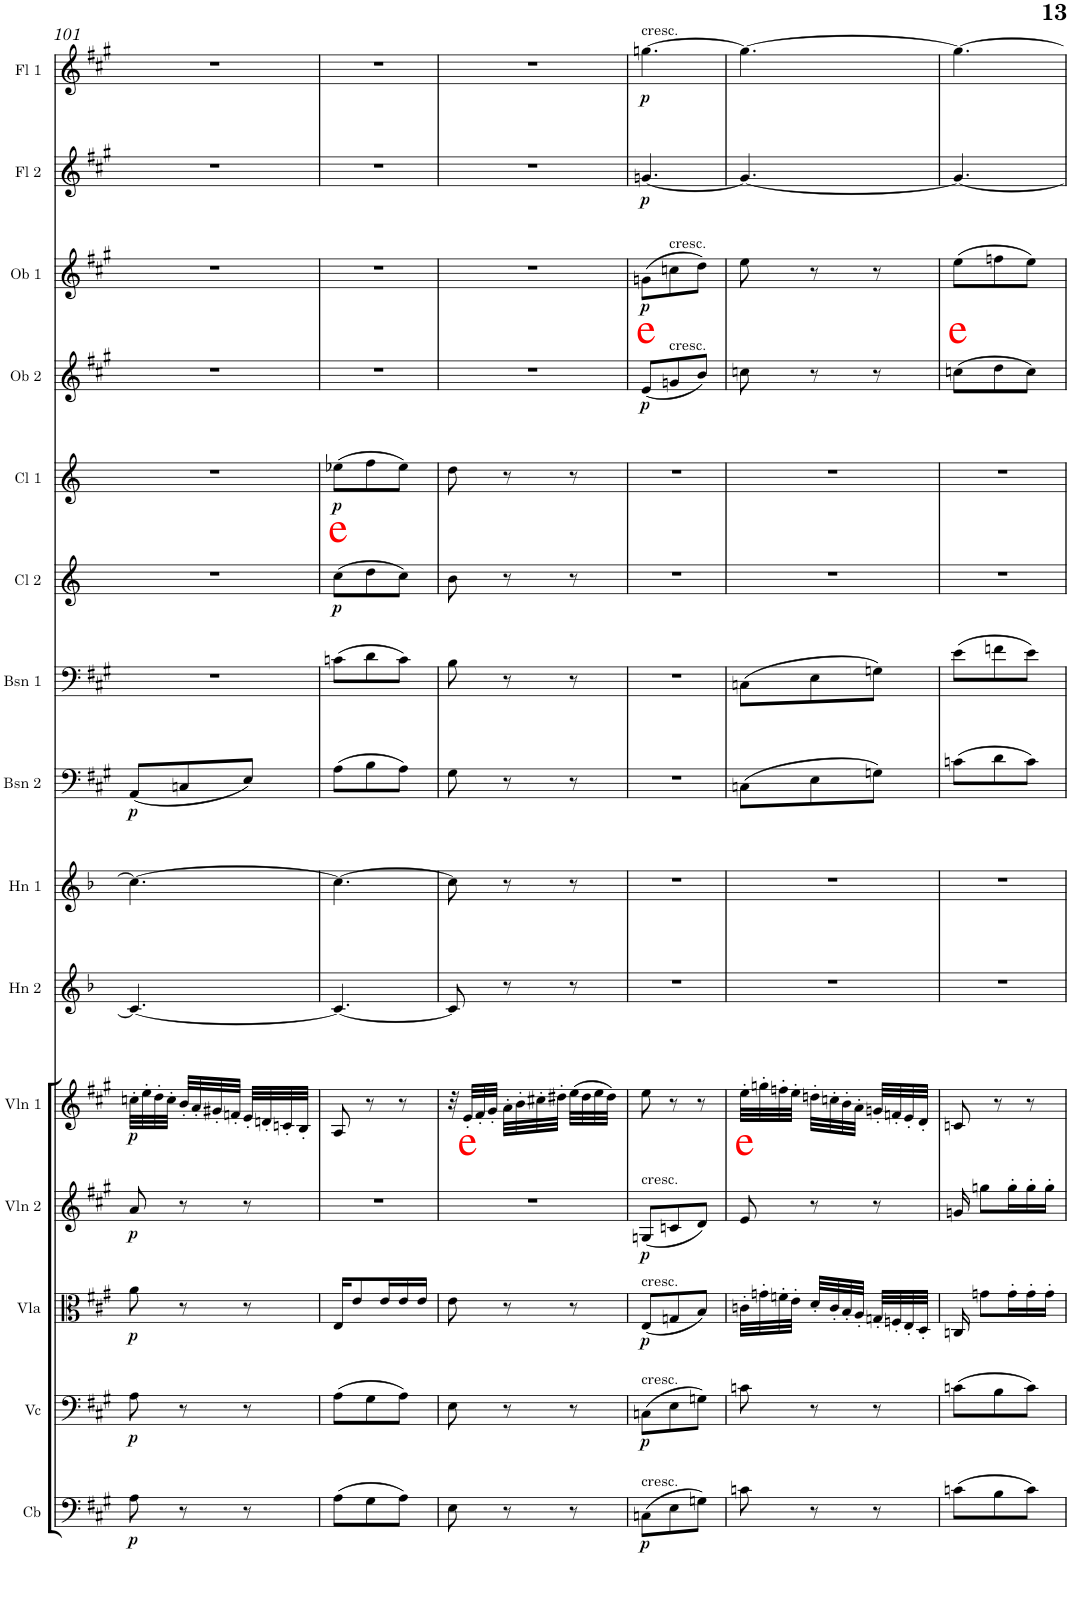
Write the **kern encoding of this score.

**kern	**dynam	**kern	**dynam	**kern	**dynam	**kern	**dynam	**kern	**text	**dynam	**kern	**kern	**kern	**dynam	**kern	**kern	**dynam	**kern	**text	**dynam	**kern	**dynam	**kern	**text	**dynam	**kern	**dynam	**kern	**dynam
*part15	*part15	*part14	*part14	*part13	*part13	*part12	*part12	*part11	*part11	*part11	*part10	*part9	*part8	*part8	*part7	*part6	*part6	*part5	*part5	*part5	*part4	*part4	*part3	*part3	*part3	*part2	*part2	*part1	*part1
*staff15	*staff15	*staff14	*staff14	*staff13	*staff13	*staff12	*staff12	*staff11	*staff11	*staff11	*staff10	*staff9	*staff8	*staff8	*staff7	*staff6	*staff6	*staff5	*staff5	*staff5	*staff4	*staff4	*staff3	*staff3	*staff3	*staff2	*staff2	*staff1	*staff1
*I"Contrabass	*	*I"Violoncello	*	*I"Viola	*	*I"Violin 2	*	*I"Violin 1	*	*	*I"E Horn 2 (orig. E and A)	*I"E Horn 1 (orig. E and A)	*I"Bassoon 2	*	*I"Bassoon 1	*I"A Clarinet 2	*	*I"A Clarinet 1	*	*	*I"Oboe 2	*	*I"Oboe 1	*	*	*I"Flute 2	*	*I"Flute 1	*
*I'Cb	*	*I'Vc	*	*I'Vla	*	*I'Vln 2	*	*I'Vln 1	*	*	*I'Hn 2	*I'Hn 1	*I'Bsn 2	*	*I'Bsn 1	*I'Cl 2	*	*I'Cl 1	*	*	*I'Ob 2	*	*I'Ob 1	*	*	*I'Fl 2	*	*I'Fl 1	*
!!LO:PB:g=z
*clefF4	*	*clefF4	*	*clefC3	*	*clefG2	*	*clefG2	*	*	*clefG2	*clefG2	*clefF4	*	*clefF4	*clefG2	*	*clefG2	*	*	*clefG2	*	*clefG2	*	*	*clefG2	*	*clefG2	*
*Trd7c12	*	*	*	*	*	*	*	*	*	*	*Trd5c8	*Trd5c8	*	*	*	*Trd2c3	*	*Trd2c3	*	*	*	*	*	*	*	*	*	*	*
*k[f#c#g#]	*	*k[f#c#g#]	*	*k[f#c#g#]	*	*k[f#c#g#]	*	*k[f#c#g#]	*	*	*k[b-]	*k[b-]	*k[f#c#g#]	*	*k[f#c#g#]	*k[]	*	*k[]	*	*	*k[f#c#g#]	*	*k[f#c#g#]	*	*	*k[f#c#g#]	*	*k[f#c#g#]	*
*M3/8	*	*M3/8	*	*M3/8	*	*M3/8	*	*M3/8	*	*	*M3/8	*M3/8	*M3/8	*	*M3/8	*M3/8	*	*M3/8	*	*	*M3/8	*	*M3/8	*	*	*M3/8	*	*M3/8	*
=101	=101	=101	=101	=101	=101	=101	=101	=101	=101	=101	=101	=101	=101	=101	=101	=101	=101	=101	=101	=101	=101	=101	=101	=101	=101	=101	=101	=101	=101
!	!LO:DY:b	!	!LO:DY:b	!	!LO:DY:b	!	!LO:DY:b	!	!	!LO:DY:b	!	!	!	!LO:DY:b	!	!	!	!	!	!	!	!	!	!	!	!	!	!	!
8A\	p	8A\	p	8a\	p	8a/	p	32ccn'\LLL	.	p	4.c/_	4.cc\_	(8AA/L	p	4.r	4.r	.	4.r	.	.	4.r	.	4.r	.	.	4.r	.	4.r	.
.	.	.	.	.	.	.	.	32ee'\	.	.	.	.	.	.	.	.	.	.	.	.	.	.	.	.	.	.	.	.	.
.	.	.	.	.	.	.	.	32dd'\	.	.	.	.	.	.	.	.	.	.	.	.	.	.	.	.	.	.	.	.	.
.	.	.	.	.	.	.	.	32cc'\JJJ	.	.	.	.	.	.	.	.	.	.	.	.	.	.	.	.	.	.	.	.	.
8r	.	8r	.	8r	.	8r	.	32b'/LLL	.	.	.	.	8Cn/	.	.	.	.	.	.	.	.	.	.	.	.	.	.	.	.
.	.	.	.	.	.	.	.	32a'/	.	.	.	.	.	.	.	.	.	.	.	.	.	.	.	.	.	.	.	.	.
.	.	.	.	.	.	.	.	32g#X'/	.	.	.	.	.	.	.	.	.	.	.	.	.	.	.	.	.	.	.	.	.
.	.	.	.	.	.	.	.	32fn'/JJJ	.	.	.	.	.	.	.	.	.	.	.	.	.	.	.	.	.	.	.	.	.
8r	.	8r	.	8r	.	8r	.	32e'/LLL	.	.	.	.	8E/J)	.	.	.	.	.	.	.	.	.	.	.	.	.	.	.	.
.	.	.	.	.	.	.	.	32dn'/	.	.	.	.	.	.	.	.	.	.	.	.	.	.	.	.	.	.	.	.	.
.	.	.	.	.	.	.	.	32cn'/	.	.	.	.	.	.	.	.	.	.	.	.	.	.	.	.	.	.	.	.	.
.	.	.	.	.	.	.	.	32B'/JJJ	.	.	.	.	.	.	.	.	.	.	.	.	.	.	.	.	.	.	.	.	.
=102	=102	=102	=102	=102	=102	=102	=102	=102	=102	=102	=102	=102	=102	=102	=102	=102	=102	=102	=102	=102	=102	=102	=102	=102	=102	=102	=102	=102	=102
!	!	!	!	!	!	!	!	!	!	!	!	!	!	!	!	!	!LO:DY:b	!	!LO:LY:b:color=#FF0000	!LO:DY:b	!	!	!	!	!	!	!	!	!
(8A\L	.	(8A\L	.	16E/KL	.	4.r	.	8A/	.	.	4.c/_	4.cc\_	(8A\L	.	(8cn\L	(8cc\L	p	(8ee-X\L	e	p	4.r	.	4.r	.	.	4.r	.	4.r	.
.	.	.	.	8e/	.	.	.	.	.	.	.	.	.	.	.	.	.	.	.	.	.	.	.	.	.	.	.	.	.
8G#\	.	8G#\	.	.	.	.	.	8r	.	.	.	.	8B\	.	8d\	8dd\	.	8ff\	.	.	.	.	.	.	.	.	.	.	.
.	.	.	.	16e/L	.	.	.	.	.	.	.	.	.	.	.	.	.	.	.	.	.	.	.	.	.	.	.	.	.
8A\J)	.	8A\J)	.	16e/	.	.	.	8r	.	.	.	.	8A\J)	.	8c\J)	8cc\J)	.	8ee-\J)	.	.	.	.	.	.	.	.	.	.	.
.	.	.	.	16e/JJ	.	.	.	.	.	.	.	.	.	.	.	.	.	.	.	.	.	.	.	.	.	.	.	.	.
=103	=103	=103	=103	=103	=103	=103	=103	=103	=103	=103	=103	=103	=103	=103	=103	=103	=103	=103	=103	=103	=103	=103	=103	=103	=103	=103	=103	=103	=103
8E\	.	8E\	.	8e\	.	4.r	.	32r	.	.	8c/]	8cc\]	8G#\	.	8B\	8b\	.	8dd\	.	.	4.r	.	4.r	.	.	4.r	.	4.r	.
!	!	!	!	!	!	!	!	!	!LO:LY:b:color=#FF0000	!	!	!	!	!	!	!	!	!	!	!	!	!	!	!	!	!	!	!	!
.	.	.	.	.	.	.	.	32e'/LLL	e	.	.	.	.	.	.	.	.	.	.	.	.	.	.	.	.	.	.	.	.
.	.	.	.	.	.	.	.	32f#'/	.	.	.	.	.	.	.	.	.	.	.	.	.	.	.	.	.	.	.	.	.
.	.	.	.	.	.	.	.	32g#'/JJJ	.	.	.	.	.	.	.	.	.	.	.	.	.	.	.	.	.	.	.	.	.
8r	.	8r	.	8r	.	.	.	32a'\LLL	.	.	8r	8r	8r	.	8r	8r	.	8r	.	.	.	.	.	.	.	.	.	.	.
.	.	.	.	.	.	.	.	32b'\	.	.	.	.	.	.	.	.	.	.	.	.	.	.	.	.	.	.	.	.	.
.	.	.	.	.	.	.	.	32cc#X'\	.	.	.	.	.	.	.	.	.	.	.	.	.	.	.	.	.	.	.	.	.
.	.	.	.	.	.	.	.	32dd#X'\JJJ	.	.	.	.	.	.	.	.	.	.	.	.	.	.	.	.	.	.	.	.	.
8r	.	8r	.	8r	.	.	.	(32ee\LLL	.	.	8r	8r	8r	.	8r	8r	.	8r	.	.	.	.	.	.	.	.	.	.	.
.	.	.	.	.	.	.	.	32dd#\	.	.	.	.	.	.	.	.	.	.	.	.	.	.	.	.	.	.	.	.	.
.	.	.	.	.	.	.	.	32ee\	.	.	.	.	.	.	.	.	.	.	.	.	.	.	.	.	.	.	.	.	.
.	.	.	.	.	.	.	.	32dd#\JJJ)	.	.	.	.	.	.	.	.	.	.	.	.	.	.	.	.	.	.	.	.	.
=104	=104	=104	=104	=104	=104	=104	=104	=104	=104	=104	=104	=104	=104	=104	=104	=104	=104	=104	=104	=104	=104	=104	=104	=104	=104	=104	=104	=104	=104
!	!	!	!	!	!	!	!	!	!	!	!	!	!	!	!	!	!	!	!	!	!	!	!	!	!	!	!	!LO:TX:a:t=cresc.	!
!	!	!	!	!	!	!LO:TX:a:t=cresc.	!	!	!	!	!	!	!	!	!	!	!	!	!	!	!	!	!	!	!	!	!	!	!
!	!	!	!	!LO:TX:a:t=cresc.	!	!	!	!	!	!	!	!	!	!	!	!	!	!	!	!	!	!	!	!	!	!	!	!	!
!	!	!LO:TX:a:t=cresc.	!	!	!	!	!	!	!	!	!	!	!	!	!	!	!	!	!	!	!	!	!	!	!	!	!	!	!
!LO:TX:a:t=cresc.	!	!	!	!	!	!	!	!	!	!	!	!	!	!	!	!	!	!	!	!	!	!	!	!	!	!	!	!	!
!	!LO:DY:b	!	!LO:DY:b	!	!LO:DY:b	!	!LO:DY:b	!	!	!	!	!	!	!	!	!	!	!	!	!	!	!LO:DY:b	!	!LO:LY:b:color=#FF0000	!LO:DY:b	!	!LO:DY:b	!	!LO:DY:b
(8Cn\L	p	(8Cn\L	p	(8E/L	p	(8Gn/L	p	8ee\	.	.	4.r	4.r	4.r	.	4.r	4.r	.	4.r	.	.	(8e/L	p	(8gn\L	e	p	[4.gn/	p	[4.ggn\	p
!	!	!	!	!	!	!	!	!	!	!	!	!	!	!	!	!	!	!	!	!	!	!	!LO:TX:a:t=cresc.	!	!	!	!	!	!
!	!	!	!	!	!	!	!	!	!	!	!	!	!	!	!	!	!	!	!	!	!LO:TX:a:t=cresc.	!	!	!	!	!	!	!	!
8E\	.	8E\	.	8Gn/	.	8cn/	.	8r	.	.	.	.	.	.	.	.	.	.	.	.	8gn/	.	8ccn\	.	.	.	.	.	.
8Gn\J)	.	8Gn\J)	.	8B/J)	.	8d/J)	.	8r	.	.	.	.	.	.	.	.	.	.	.	.	8b/J)	.	8dd\J)	.	.	.	.	.	.
=105	=105	=105	=105	=105	=105	=105	=105	=105	=105	=105	=105	=105	=105	=105	=105	=105	=105	=105	=105	=105	=105	=105	=105	=105	=105	=105	=105	=105	=105
!	!	!	!	!	!	!	!	!	!LO:LY:b:color=#FF0000	!	!	!	!	!	!	!	!	!	!	!	!	!	!	!	!	!	!	!	!
8cn\	.	8cn\	.	32cn'\LLL	.	8e/	.	32ee'\LLL	e	.	4.r	4.r	(8Cn\L	.	(8Cn\L	4.r	.	4.r	.	.	8ccn\	.	8ee\	.	.	4.g/_	.	4.gg\_	.
.	.	.	.	32gn'\	.	.	.	32ggn'\	.	.	.	.	.	.	.	.	.	.	.	.	.	.	.	.	.	.	.	.	.
.	.	.	.	32fn'\	.	.	.	32ffn'\	.	.	.	.	.	.	.	.	.	.	.	.	.	.	.	.	.	.	.	.	.
.	.	.	.	32e'\JJJ	.	.	.	32ee'\JJJ	.	.	.	.	.	.	.	.	.	.	.	.	.	.	.	.	.	.	.	.	.
8r	.	8r	.	32d'/LLL	.	8r	.	32ddn'\LLL	.	.	.	.	8E\	.	8E\	.	.	.	.	.	8r	.	8r	.	.	.	.	.	.
.	.	.	.	32c'/	.	.	.	32ccn'\	.	.	.	.	.	.	.	.	.	.	.	.	.	.	.	.	.	.	.	.	.
.	.	.	.	32B'/	.	.	.	32b'\	.	.	.	.	.	.	.	.	.	.	.	.	.	.	.	.	.	.	.	.	.
.	.	.	.	32A'/JJJ	.	.	.	32a'\JJJ	.	.	.	.	.	.	.	.	.	.	.	.	.	.	.	.	.	.	.	.	.
8r	.	8r	.	32Gn'/LLL	.	8r	.	32gn'/LLL	.	.	.	.	8Gn\J)	.	8Gn\J)	.	.	.	.	.	8r	.	8r	.	.	.	.	.	.
.	.	.	.	32Fn'/	.	.	.	32fn'/	.	.	.	.	.	.	.	.	.	.	.	.	.	.	.	.	.	.	.	.	.
.	.	.	.	32E'/	.	.	.	32e'/	.	.	.	.	.	.	.	.	.	.	.	.	.	.	.	.	.	.	.	.	.
.	.	.	.	32D'/JJJ	.	.	.	32d'/JJJ	.	.	.	.	.	.	.	.	.	.	.	.	.	.	.	.	.	.	.	.	.
=106	=106	=106	=106	=106	=106	=106	=106	=106	=106	=106	=106	=106	=106	=106	=106	=106	=106	=106	=106	=106	=106	=106	=106	=106	=106	=106	=106	=106	=106
!	!	!	!	!	!	!	!	!	!	!	!	!	!	!	!	!	!	!	!	!	!	!	!	!LO:LY:b:color=#FF0000	!	!	!	!	!
(8cn\L	.	(8cn\L	.	16Cn/	.	16gn/	.	8cn/	.	.	4.r	4.r	(8cn\L	.	(8e\L	4.r	.	4.r	.	.	(8ccn\L	.	(8ee\L	e	.	4.g/_	.	4.gg\_	.
.	.	.	.	8gn\L	.	8ggn\L	.	.	.	.	.	.	.	.	.	.	.	.	.	.	.	.	.	.	.	.	.	.	.
8B\	.	8B\	.	.	.	.	.	8r	.	.	.	.	8d\	.	8fn\	.	.	.	.	.	8dd\	.	8ffn\	.	.	.	.	.	.
.	.	.	.	16g'\L	.	16gg'\L	.	.	.	.	.	.	.	.	.	.	.	.	.	.	.	.	.	.	.	.	.	.	.
8c\J)	.	8c\J)	.	16g'\	.	16gg'\	.	8r	.	.	.	.	8c\J)	.	8e\J)	.	.	.	.	.	8cc\J)	.	8ee\J)	.	.	.	.	.	.
.	.	.	.	16g'\JJ	.	16gg'\JJ	.	.	.	.	.	.	.	.	.	.	.	.	.	.	.	.	.	.	.	.	.	.	.
=	=	=	=	=	=	=	=	=	=	=	=	=	=	=	=	=	=	=	=	=	=	=	=	=	=	=	=	=	=
*-	*-	*-	*-	*-	*-	*-	*-	*-	*-	*-	*-	*-	*-	*-	*-	*-	*-	*-	*-	*-	*-	*-	*-	*-	*-	*-	*-	*-	*-
